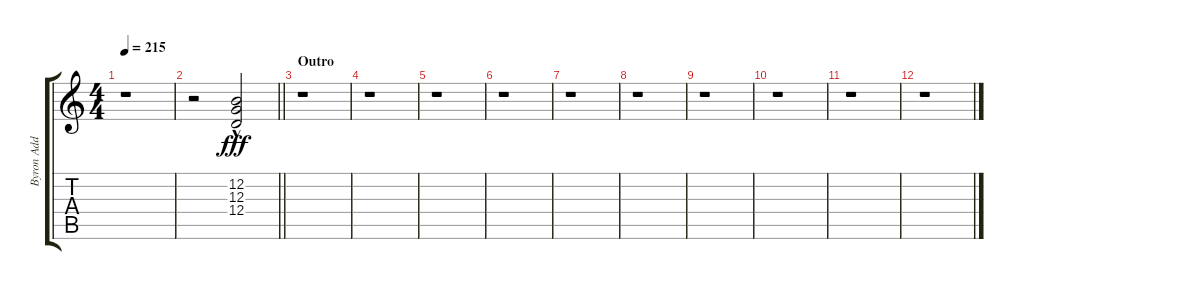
\track ("Byron Add" "Byron Add") {instrument reversecymbal}
\staff {score tabs}
\tuning (E4 B3 G3 D3 A2 D2) {hide}
\ts (4 4)
\tempo 215
\clef g2
\ks c
r.1{dy fff} |
\barLineRight lightlight
r.2 (12.2{hac} 12.3{hac} 12.4{hac}).2 |
\section ("" "Outro")
r.1 |
r.1 |
r.1 |
r.1 |
r.1 |
r.1 |
r.1 |
r.1 |
r.1 |
r.1
